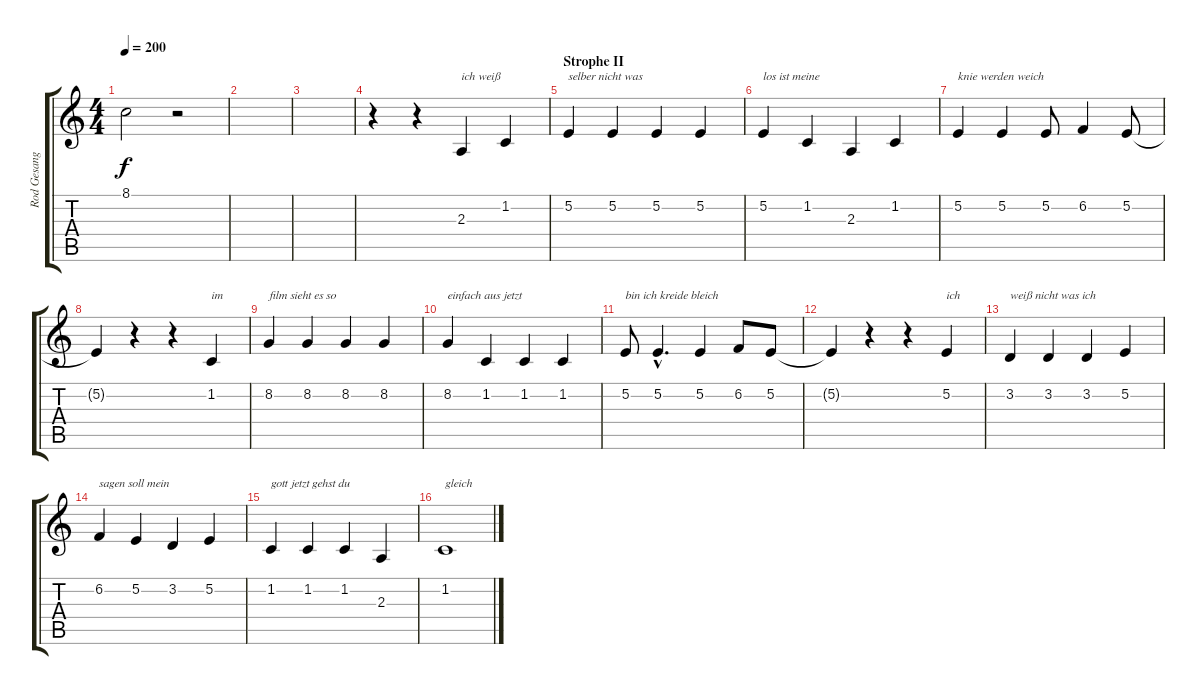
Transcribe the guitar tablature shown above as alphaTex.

\track ("Rod Gesang" "Rod Gesang") {instrument lead8bassandlead}
\staff {score tabs}
\tuning (E4 B3 G3 D3 A2 E2) {hide}
\ts (4 4)
\tempo 200
\clef g2
\ks c
8.1.2{dy f} r.2 |
|
|
r.4 r.4 2.3.4{txt "ich weiß"} 1.2.4 |
\section ("" "Strophe II")
5.2.4{txt "selber nicht was"} 5.2.4 5.2.4 5.2.4 |
5.2.4{txt "los ist meine"} 1.2.4 2.3.4 1.2.4 |
5.2.4{txt "knie werden weich"} 5.2.4 5.2.8 6.2.4 5.2.8 |
5.2{t}.4 r.4 r.4 1.2.4{txt "im"} |
8.2.4{txt "film sieht es so"} 8.2.4 8.2.4 8.2.4 |
8.2.4{txt "einfach aus jetzt"} 1.2.4 1.2.4 1.2.4 |
5.2.8{txt "bin ich kreide bleich"} 5.2{hac}.4{d} 5.2.4 6.2.8 5.2.8 |
5.2{t}.4 r.4 r.4 5.2.4{txt "ich"} |
3.2.4{txt "weiß nicht was ich"} 3.2.4 3.2.4 5.2.4 |
6.2.4{txt "sagen soll mein "} 5.2.4 3.2.4 5.2.4 |
1.2.4{txt "gott jetzt gehst du"} 1.2.4 1.2.4 2.3.4 |
1.2.1{txt "gleich"}
